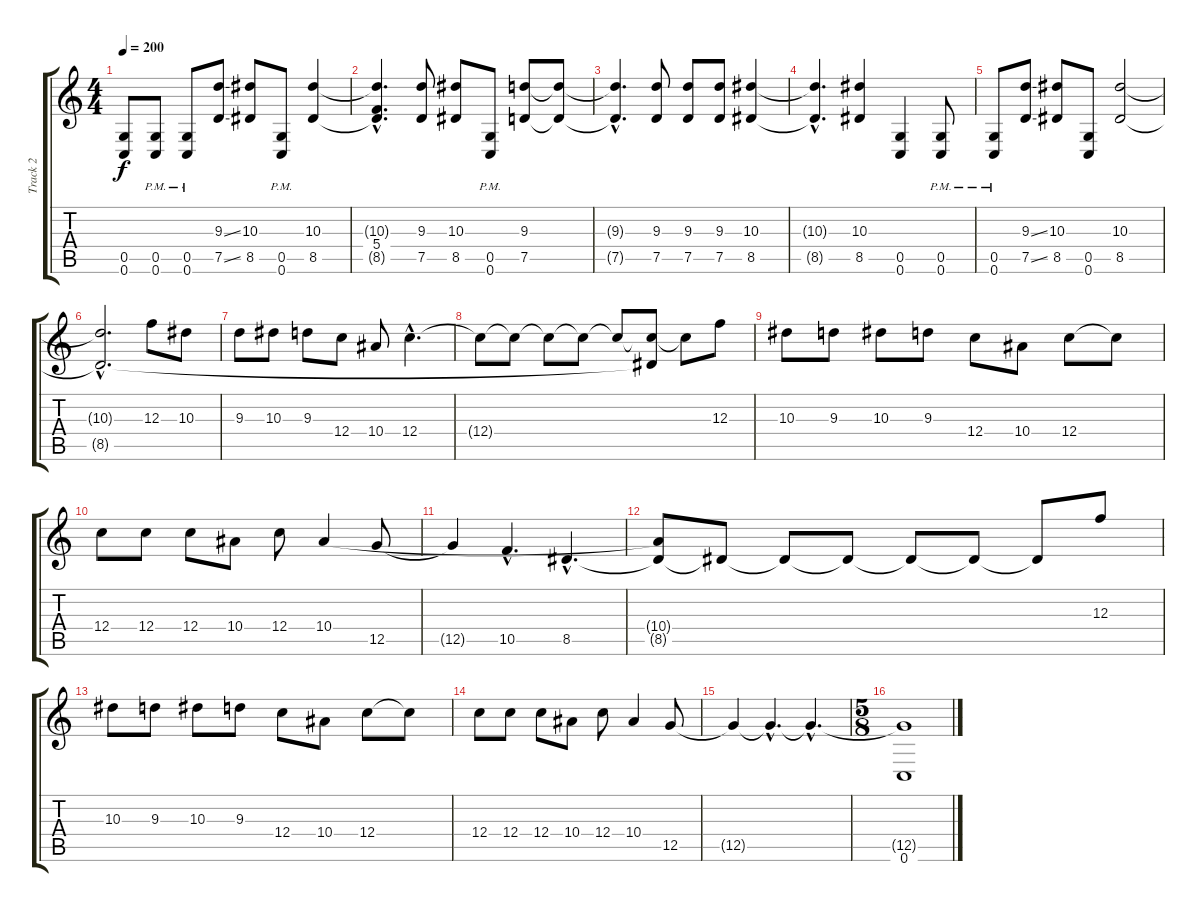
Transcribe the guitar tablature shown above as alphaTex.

\track ("Track 2" "Track 2") {instrument distortionguitar}
\staff {score tabs}
\tuning (D4 A3 F3 C3 G2 C2) {hide}
\ts (4 4)
\tempo 200
\clef g2
\ks c
(0.5{t} 0.6{t}).8{dy f} (0.5{pm} 0.6{pm}).8 (0.5{pm} 0.6{pm}).8 (9.3{ss} 7.5{ss}).8 (10.3 8.5).8 (0.5{pm} 0.6{pm}).8 (10.3 8.5).4 |
(10.3{hac t} 5.4{hac t} 8.5{hac t}).4{d} (9.3 7.5).8 (10.3 8.5).8 (0.5{pm} 0.6{pm}).8 (9.3 7.5).8 (9.3{t} 7.5{t}).8 |
(9.3{hac t} 7.5{hac t}).4{d} (9.3 7.5).8 (9.3 7.5).8 (9.3 7.5).8 (10.3 8.5).4 |
(10.3{hac t} 8.5{hac t}).4{d} (10.3 8.5).4 (0.5 0.6).4 (0.5{pm} 0.6{pm}).8 |
(0.5{pm} 0.6{pm}).8 (9.3{ss} 7.5{ss}).8 (10.3 8.5).8 (0.5 0.6).8 (10.3 8.5).2 |
(10.3{hac t} 8.5{hac t}).2{d} 12.3.8 10.3.8 |
9.3.8 10.3.8 9.3.8 12.4.8 10.4.8 12.4{hac}.4{d} |
12.4{t}.8 12.4{t}.8 12.4{t}.8 12.4{t}.8 12.4{t}.8 (12.4{t} 8.5{t}).8 12.4{t}.8 12.3.8 |
10.3.8 9.3.8 10.3.8 9.3.8 12.4.8 10.4.8 12.4.8 12.4{t}.8 |
12.4.8 12.4.8 12.4.8 10.4.8 12.4.8 10.4.4 12.5.8 |
12.5{t}.4 10.5{hac}.4{d} 8.5{hac}.4{d} |
(10.4{t} 8.5{t}).8 8.5{t}.8 8.5{t}.8 8.5{t}.8 8.5{t}.8 8.5{t}.8 8.5{t}.8 12.3.8 |
10.3.8 9.3.8 10.3.8 9.3.8 12.4.8 10.4.8 12.4.8 12.4{t}.8 |
12.4.8 12.4.8 12.4.8 10.4.8 12.4.8 10.4.4 12.5.8 |
12.5{t}.4 12.5{hac t}.4{d} 12.5{hac t}.4{d} |
\ts (5 8)
(12.5{t} 0.6).1
